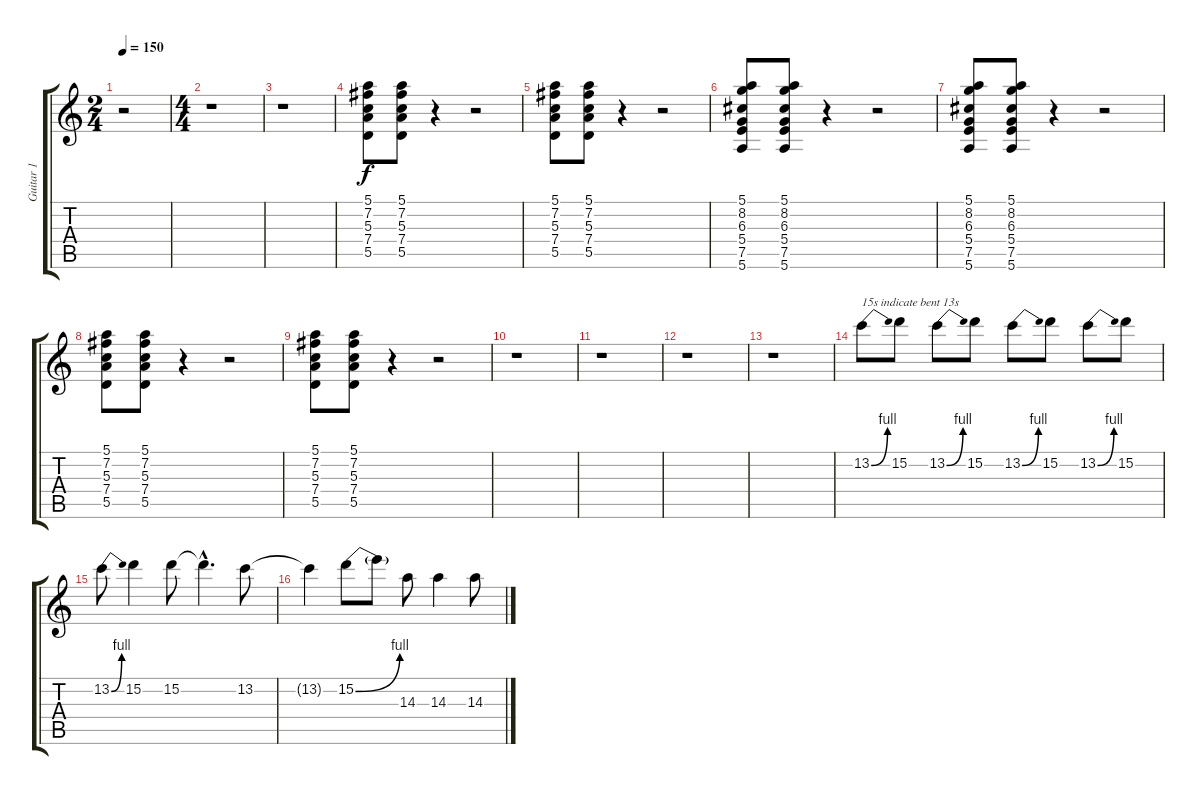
\track ("Guitar 1" "Guitar 1") {instrument overdrivenguitar}
\staff {score tabs}
\tuning (E4 B3 G3 D3 A2 E2) {hide}
\ts (2 4)
\tempo 150
\clef g2
\ks c
r.2{dy f} |
\ts (4 4)
r.1 |
r.1 |
(5.1 7.2 5.3 7.4 5.5).8 (5.1 7.2 5.3 7.4 5.5).8 r.4 r.2 |
(5.1 7.2 5.3 7.4 5.5).8 (5.1 7.2 5.3 7.4 5.5).8 r.4 r.2 |
(5.1 8.2 6.3 5.4 7.5 5.6).8 (5.1 8.2 6.3 5.4 7.5 5.6).8 r.4 r.2 |
(5.1 8.2 6.3 5.4 7.5 5.6).8 (5.1 8.2 6.3 5.4 7.5 5.6).8 r.4 r.2 |
(5.1 7.2 5.3 7.4 5.5).8 (5.1 7.2 5.3 7.4 5.5).8 r.4 r.2 |
(5.1 7.2 5.3 7.4 5.5).8 (5.1 7.2 5.3 7.4 5.5).8 r.4 r.2 |
r.1 |
r.1 |
r.1 |
r.1 |
13.2{be (bend 0 0 60 4)}.8{txt "15s indicate bent 13s"} 15.2.8 13.2{be (bend 0 0 60 4)}.8 15.2.8 13.2{be (bend 0 0 60 4)}.8 15.2.8 13.2{be (bend 0 0 60 4)}.8 15.2.8 |
13.2{be (bend 0 0 60 4)}.8 15.2.4 15.2.8 15.2{hac t}.4{d} 13.2.8 |
13.2{t}.4 15.2{be (bend 0 0 60 4)}.8 15.2{t}.8 14.3.8 14.3.4 14.3.8
